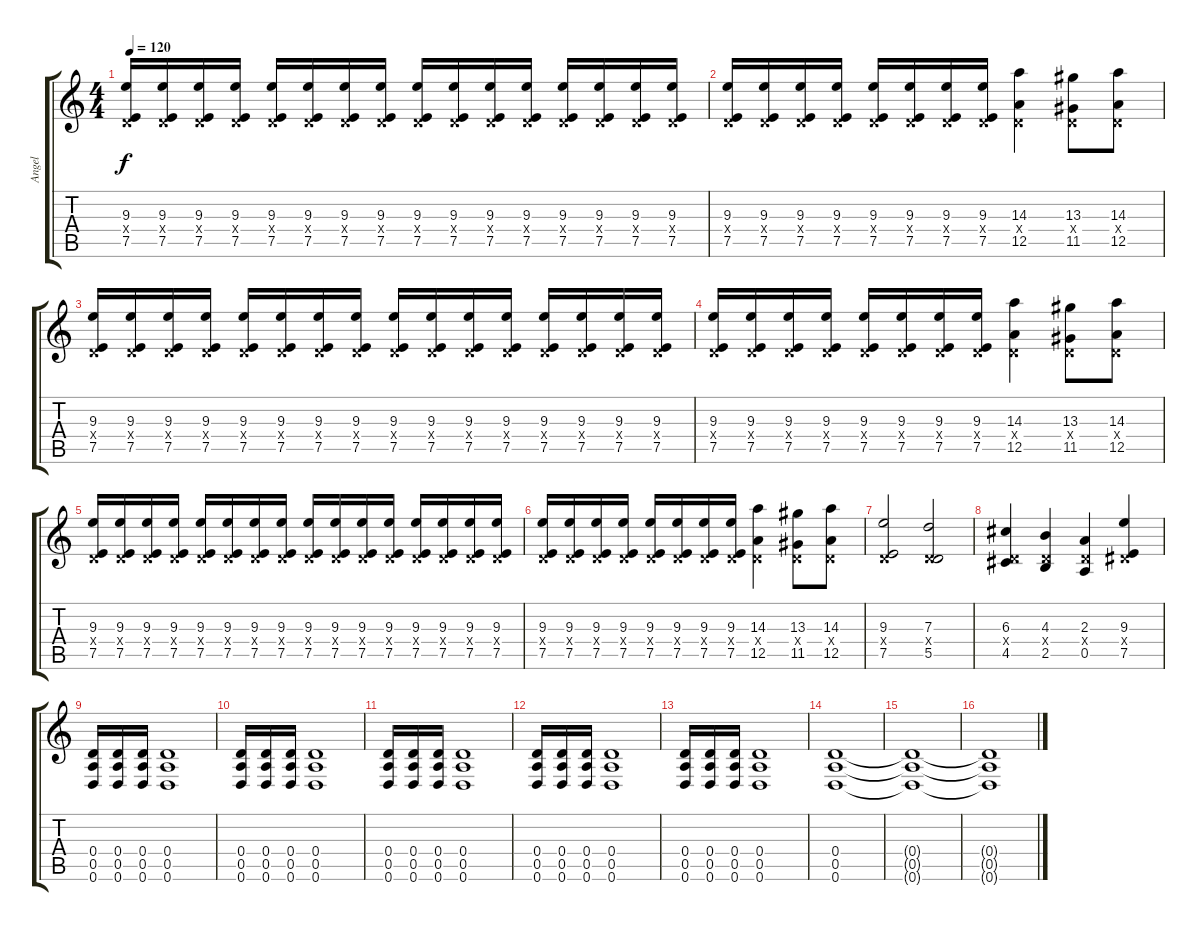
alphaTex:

\track ("Angel" "Angel") {instrument distortionguitar}
\staff {score tabs}
\tuning (E4 B3 G3 D3 A2 D2) {hide}
\ts (4 4)
\tempo 120
\clef g2
\ks c
(9.3 0.4{x} 7.5).16{dy f} (9.3 0.4{x} 7.5).16 (9.3 0.4{x} 7.5).16 (9.3 0.4{x} 7.5).16 (9.3 0.4{x} 7.5).16 (9.3 0.4{x} 7.5).16 (9.3 0.4{x} 7.5).16 (9.3 0.4{x} 7.5).16 (9.3 0.4{x} 7.5).16 (9.3 0.4{x} 7.5).16 (9.3 0.4{x} 7.5).16 (9.3 0.4{x} 7.5).16 (9.3 0.4{x} 7.5).16 (9.3 0.4{x} 7.5).16 (9.3 0.4{x} 7.5).16 (9.3 0.4{x} 7.5).16 |
(9.3 0.4{x} 7.5).16 (9.3 0.4{x} 7.5).16 (9.3 0.4{x} 7.5).16 (9.3 0.4{x} 7.5).16 (9.3 0.4{x} 7.5).16 (9.3 0.4{x} 7.5).16 (9.3 0.4{x} 7.5).16 (9.3 0.4{x} 7.5).16 (14.3 0.4{x} 12.5).4 (13.3 0.4{x} 11.5).8 (14.3 0.4{x} 12.5).8 |
(9.3 0.4{x} 7.5).16 (9.3 0.4{x} 7.5).16 (9.3 0.4{x} 7.5).16 (9.3 0.4{x} 7.5).16 (9.3 0.4{x} 7.5).16 (9.3 0.4{x} 7.5).16 (9.3 0.4{x} 7.5).16 (9.3 0.4{x} 7.5).16 (9.3 0.4{x} 7.5).16 (9.3 0.4{x} 7.5).16 (9.3 0.4{x} 7.5).16 (9.3 0.4{x} 7.5).16 (9.3 0.4{x} 7.5).16 (9.3 0.4{x} 7.5).16 (9.3 0.4{x} 7.5).16 (9.3 0.4{x} 7.5).16 |
(9.3 0.4{x} 7.5).16 (9.3 0.4{x} 7.5).16 (9.3 0.4{x} 7.5).16 (9.3 0.4{x} 7.5).16 (9.3 0.4{x} 7.5).16 (9.3 0.4{x} 7.5).16 (9.3 0.4{x} 7.5).16 (9.3 0.4{x} 7.5).16 (14.3 0.4{x} 12.5).4 (13.3 0.4{x} 11.5).8 (14.3 0.4{x} 12.5).8 |
(9.3 0.4{x} 7.5).16 (9.3 0.4{x} 7.5).16 (9.3 0.4{x} 7.5).16 (9.3 0.4{x} 7.5).16 (9.3 0.4{x} 7.5).16 (9.3 0.4{x} 7.5).16 (9.3 0.4{x} 7.5).16 (9.3 0.4{x} 7.5).16 (9.3 0.4{x} 7.5).16 (9.3 0.4{x} 7.5).16 (9.3 0.4{x} 7.5).16 (9.3 0.4{x} 7.5).16 (9.3 0.4{x} 7.5).16 (9.3 0.4{x} 7.5).16 (9.3 0.4{x} 7.5).16 (9.3 0.4{x} 7.5).16 |
(9.3 0.4{x} 7.5).16 (9.3 0.4{x} 7.5).16 (9.3 0.4{x} 7.5).16 (9.3 0.4{x} 7.5).16 (9.3 0.4{x} 7.5).16 (9.3 0.4{x} 7.5).16 (9.3 0.4{x} 7.5).16 (9.3 0.4{x} 7.5).16 (14.3 0.4{x} 12.5).4 (13.3 0.4{x} 11.5).8 (14.3 0.4{x} 12.5).8 |
(9.3 0.4{x} 7.5).2 (7.3 0.4{x} 5.5).2 |
(6.3 0.4{x} 4.5).4 (4.3 0.4{x} 2.5).4 (2.3 0.4{x} 0.5).4 (9.3 1.4{x} 7.5).4 |
(0.4 0.5 0.6).16 (0.4 0.5 0.6).16 (0.4 0.5 0.6).16 (0.4 0.5 0.6).1 |
(0.4 0.5 0.6).16 (0.4 0.5 0.6).16 (0.4 0.5 0.6).16 (0.4 0.5 0.6).1 |
(0.4 0.5 0.6).16 (0.4 0.5 0.6).16 (0.4 0.5 0.6).16 (0.4 0.5 0.6).1 |
(0.4 0.5 0.6).16 (0.4 0.5 0.6).16 (0.4 0.5 0.6).16 (0.4 0.5 0.6).1 |
(0.4 0.5 0.6).16 (0.4 0.5 0.6).16 (0.4 0.5 0.6).16 (0.4 0.5 0.6).1 |
(0.4 0.5 0.6).1 |
(0.4{t} 0.5{t} 0.6{t}).1 |
(0.4{t} 0.5{t} 0.6{t}).1
